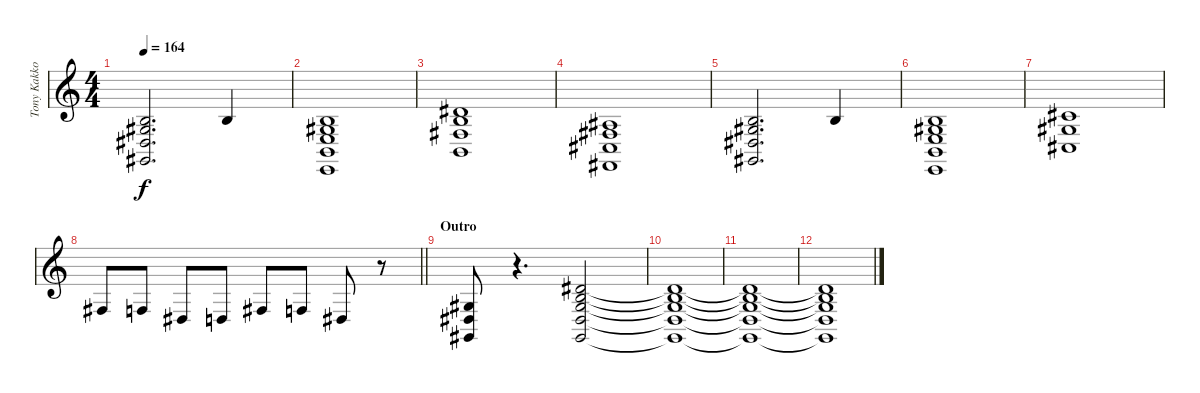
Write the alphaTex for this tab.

\track ("Tony Kakko" "Tony Kakko") {instrument stringensemble2}
\staff {score}
\tuning (E4 B3 G3 D3 A2 E2) {hide}
\ts (4 4)
\tempo 164
\clef g2
\ks c
(4.3 6.4 6.5 4.6).2{d dy f} 4.3.4 |
(0.2 1.3 2.4 2.5 0.6).1 |
(4.2 4.3 4.4 2.5).1 |
(3.3 4.4 4.5 2.6).1 |
(4.3 6.4 6.5 4.6).2{d} 4.3.4 |
(0.2 1.3 2.4 2.5 0.6).1 |
(6.3 6.4 4.5).1 |
\barLineRight lightlight
9.5.8 8.5.8 6.5.8 5.5.8 9.5.8 8.5.8 6.5.8 r.8 |
\section ("" "Outro")
(6.4 6.5 4.6).8 r.4{d} (4.2 4.3 6.4 6.5 4.6).2{volume 0} |
(4.2{t} 4.3{t} 6.4{t} 6.5{t} 4.6{t}).1 |
(4.2{t} 4.3{t} 6.4{t} 6.5{t} 4.6{t}).1 |
(4.2{t} 4.3{t} 6.4{t} 6.5{t} 4.6{t}).1
